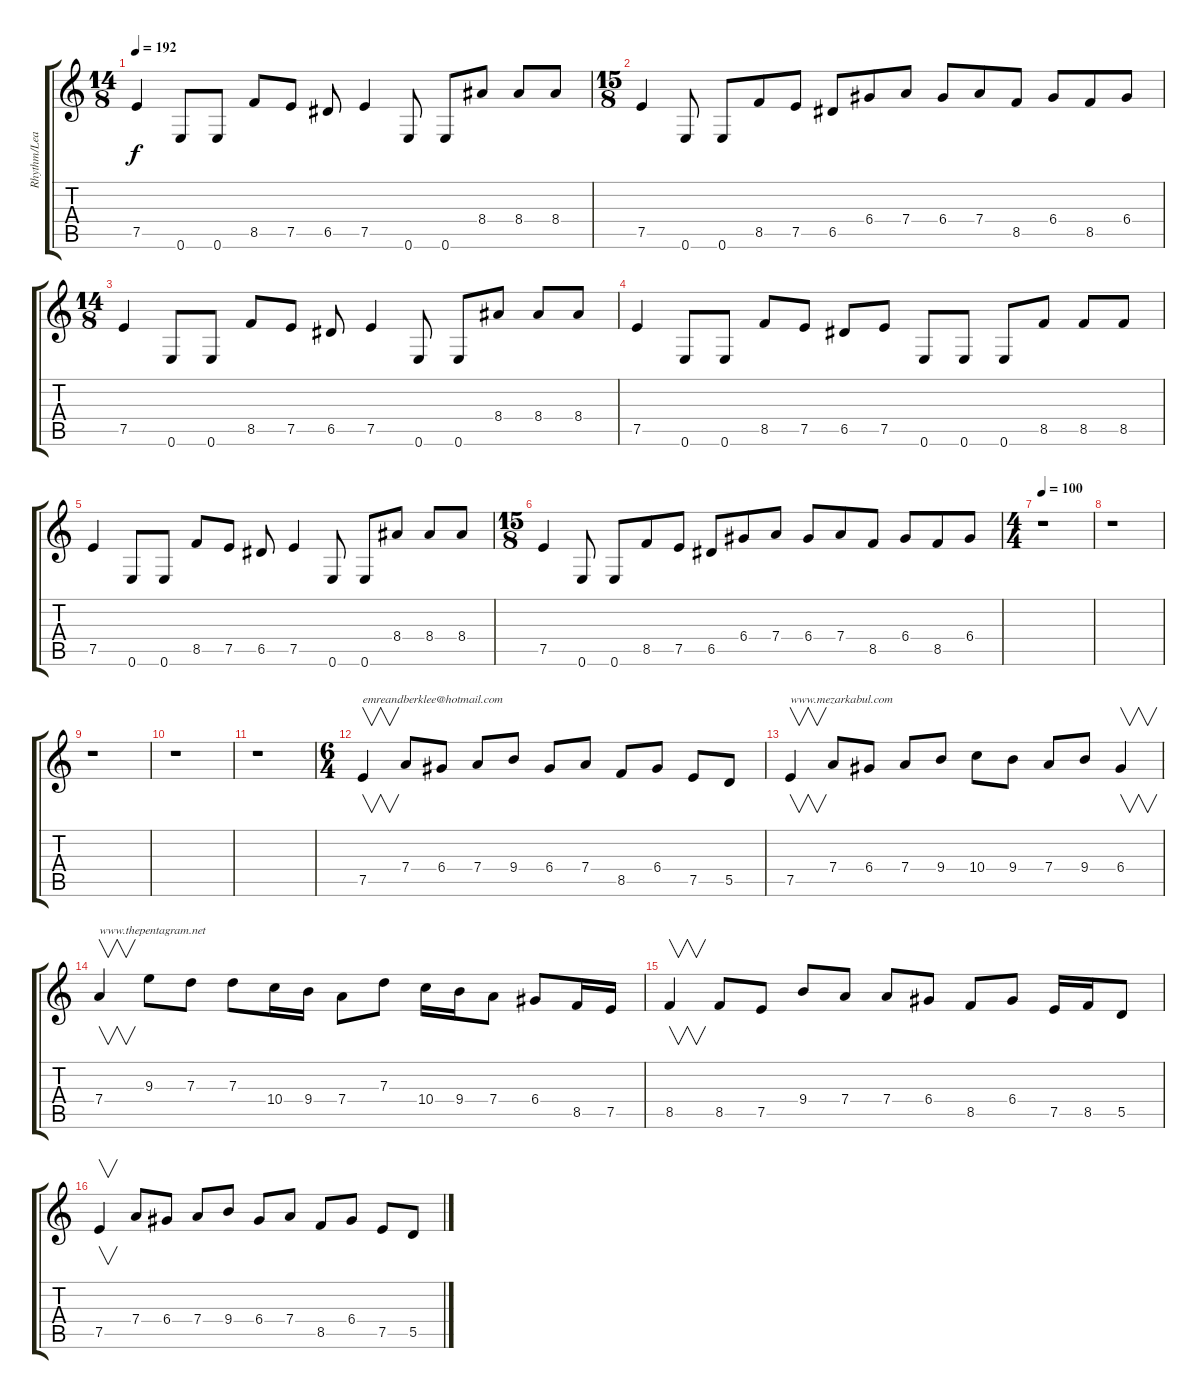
\track ("Rhythm/Lead" "Rhythm/Lea") {instrument distortionguitar}
\staff {score tabs}
\tuning (E4 B3 G3 D3 A2 E2) {hide}
\ts (14 8)
\tempo 192
\clef g2
\ks c
7.5.4{dy f} 0.6.8 0.6.8 8.5.8 7.5.8 6.5.8 7.5.4 0.6.8 0.6.8 8.4.8 8.4.8 8.4.8 |
\ts (15 8)
7.5.4 0.6.8 0.6.8 8.5.8 7.5.8 6.5.8 6.4.8 7.4.8 6.4.8 7.4.8 8.5.8 6.4.8 8.5.8 6.4.8 |
\ts (14 8)
7.5.4 0.6.8 0.6.8 8.5.8 7.5.8 6.5.8 7.5.4 0.6.8 0.6.8 8.4.8 8.4.8 8.4.8 |
7.5.4 0.6.8 0.6.8 8.5.8 7.5.8 6.5.8 7.5.8 0.6.8 0.6.8 0.6.8 8.5.8 8.5.8 8.5.8 |
7.5.4 0.6.8 0.6.8 8.5.8 7.5.8 6.5.8 7.5.4 0.6.8 0.6.8 8.4.8 8.4.8 8.4.8 |
\ts (15 8)
7.5.4 0.6.8 0.6.8 8.5.8 7.5.8 6.5.8 6.4.8 7.4.8 6.4.8 7.4.8 8.5.8 6.4.8 8.5.8 6.4.8 |
\ts (4 4)
\tempo 100
r.1{instrument distortionguitar} |
r.1 |
r.1 |
r.1 |
r.1 |
\ts (6 4)
7.5.4{v txt "emreandberklee@hotmail.com"} 7.4.8 6.4.8 7.4.8 9.4.8 6.4.8 7.4.8 8.5.8 6.4.8 7.5.8 5.5.8 |
7.5.4{v txt "www.mezarkabul.com"} 7.4.8 6.4.8 7.4.8 9.4.8 10.4.8 9.4.8 7.4.8 9.4.8 6.4.4{v} |
7.4.4{v txt "www.thepentagram.net"} 9.3.8 7.3.8 7.3.8 10.4.16 9.4.16 7.4.8 7.3.8 10.4.16 9.4.16 7.4.8 6.4.8 8.5.16 7.5.16 |
8.5.4{v} 8.5.8 7.5.8 9.4.8 7.4.8 7.4.8 6.4.8 8.5.8 6.4.8 7.5.16 8.5.16 5.5.8 |
7.5.4{v} 7.4.8 6.4.8 7.4.8 9.4.8 6.4.8 7.4.8 8.5.8 6.4.8 7.5.8 5.5.8
